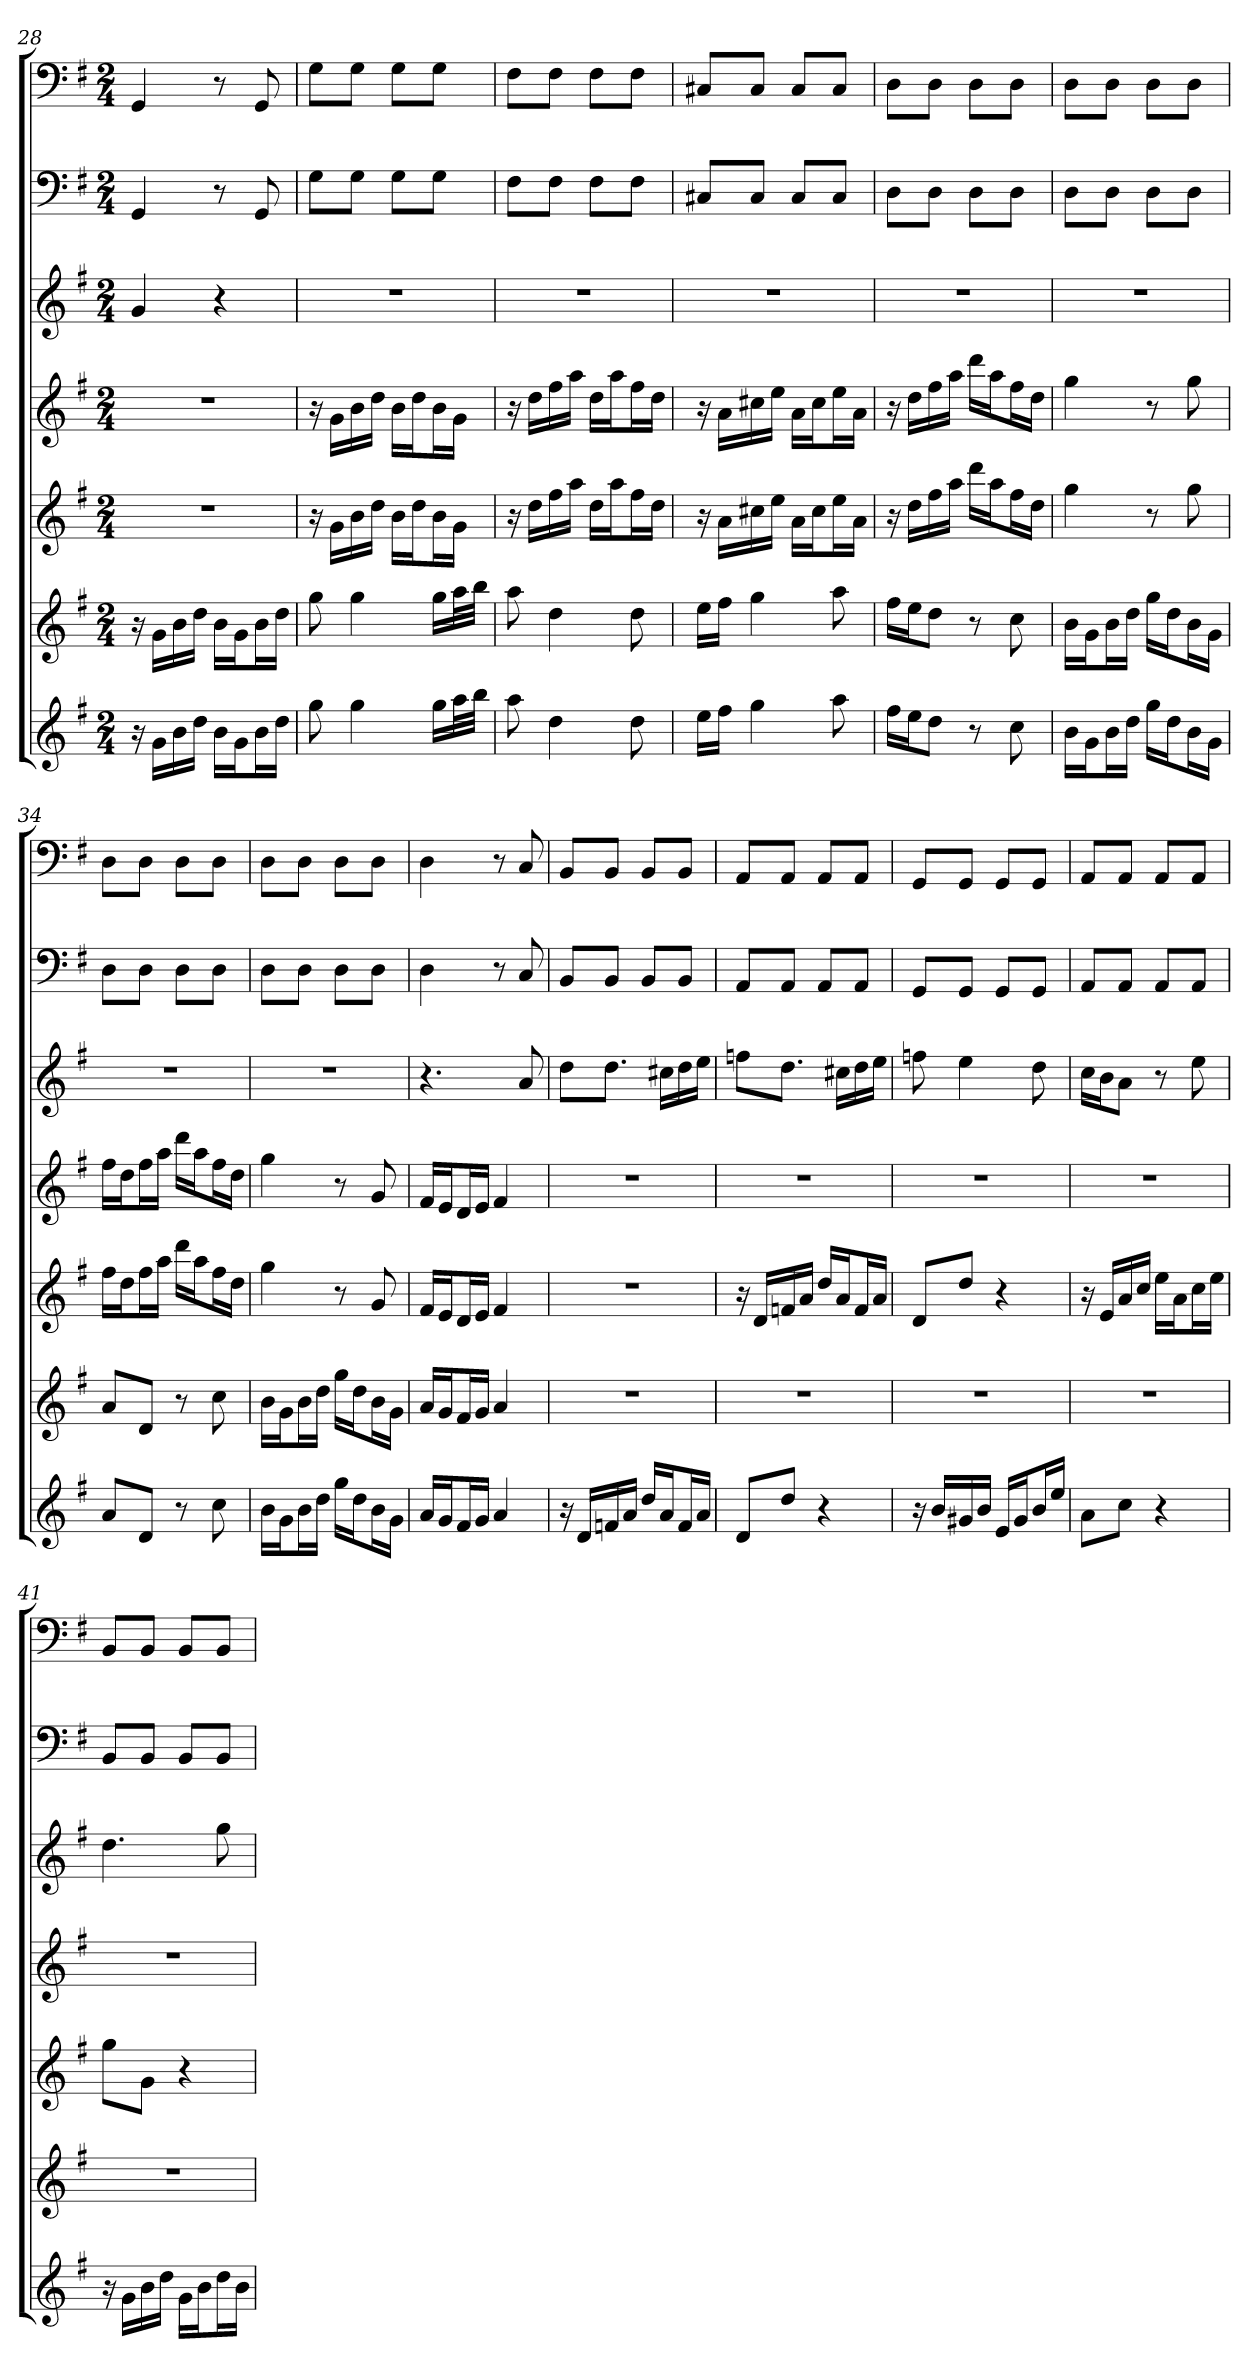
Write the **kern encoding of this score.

**kern	**kern	**kern	**kern	**kern	**kern	**kern
*part7	*part6	*part5	*part4	*part3	*part2	*part1
*staff7	*staff6	*staff5	*staff4	*staff3	*staff2	*staff1
*	*	*	*	*	*clefF4	*clefF4
*k[f#]	*k[f#]	*k[f#]	*k[f#]	*k[f#]	*k[f#]	*k[f#]
*e:	*e:	*e:	*e:	*e:	*e:	*e:
*M2/4	*M2/4	*M2/4	*M2/4	*M2/4	*M2/4	*M2/4
=28	=28	=28	=28	=28	=28	=28
16r	16r	2r	2r	4g	4GG	4GG
16gLL	16gLL	.	.	.	.	.
16b	16b	.	.	.	.	.
16ddJJ	16ddJJ	.	.	.	.	.
16bLL	16bLL	.	.	4r	8r	8r
16gJ	16gJ	.	.	.	.	.
16bL	16bL	.	.	.	8GG	8GG
16ddJJ	16ddJJ	.	.	.	.	.
=29	=29	=29	=29	=29	=29	=29
8gg	8gg	16r	16r	2r	8G\L	8G\L
.	.	16gLL	16gLL	.	.	.
4gg	4gg	16b	16b	.	8G\J	8G\J
.	.	16ddJJ	16ddJJ	.	.	.
.	.	16bLL	16bLL	.	8G\L	8G\L
.	.	16ddJ	16ddJ	.	.	.
16ggLL	16ggLL	16bL	16bL	.	8G\J	8G\J
32aaL	32aaL	16gJJ	16gJJ	.	.	.
32bbJJJ	32bbJJJ	.	.	.	.	.
=30	=30	=30	=30	=30	=30	=30
8aa	8aa	16r	16r	2r	8F#\L	8F#\L
.	.	16ddLL	16ddLL	.	.	.
4dd	4dd	16ff#	16ff#	.	8F#\J	8F#\J
.	.	16aaJJ	16aaJJ	.	.	.
.	.	16ddLL	16ddLL	.	8F#\L	8F#\L
.	.	16aaJ	16aaJ	.	.	.
8dd	8dd	16ff#L	16ff#L	.	8F#\J	8F#\J
.	.	16ddJJ	16ddJJ	.	.	.
=31	=31	=31	=31	=31	=31	=31
16eeLL	16eeLL	16r	16r	2r	8C#X/L	8C#X/L
16ff#JJ	16ff#JJ	16aLL	16aLL	.	.	.
4gg	4gg	16cc#X	16cc#X	.	8C#/J	8C#/J
.	.	16eeJJ	16eeJJ	.	.	.
.	.	16aLL	16aLL	.	8C#/L	8C#/L
.	.	16cc#J	16cc#J	.	.	.
8aa	8aa	16eeL	16eeL	.	8C#/J	8C#/J
.	.	16aJJ	16aJJ	.	.	.
=32	=32	=32	=32	=32	=32	=32
16ff#LL	16ff#LL	16r	16r	2r	8D\L	8D\L
16eeJ	16eeJ	16ddLL	16ddLL	.	.	.
8ddJ	8ddJ	16ff#	16ff#	.	8D\J	8D\J
.	.	16aaJJ	16aaJJ	.	.	.
8r	8r	16dddLL	16dddLL	.	8D\L	8D\L
.	.	16aaJ	16aaJ	.	.	.
8cc	8cc	16ff#L	16ff#L	.	8D\J	8D\J
.	.	16ddJJ	16ddJJ	.	.	.
=33	=33	=33	=33	=33	=33	=33
16bLL	16bLL	4gg	4gg	2r	8D\L	8D\L
16gJ	16gJ	.	.	.	.	.
16bL	16bL	.	.	.	8D\J	8D\J
16ddJJ	16ddJJ	.	.	.	.	.
16ggLL	16ggLL	8r	8r	.	8D\L	8D\L
16ddJ	16ddJ	.	.	.	.	.
16bL	16bL	8gg	8gg	.	8D\J	8D\J
16gJJ	16gJJ	.	.	.	.	.
=34	=34	=34	=34	=34	=34	=34
8aL	8aL	16ff#LL	16ff#LL	2r	8D\L	8D\L
.	.	16ddJ	16ddJ	.	.	.
8dJ	8dJ	16ff#L	16ff#L	.	8D\J	8D\J
.	.	16aaJJ	16aaJJ	.	.	.
8r	8r	16dddLL	16dddLL	.	8D\L	8D\L
.	.	16aaJ	16aaJ	.	.	.
8cc	8cc	16ff#L	16ff#L	.	8D\J	8D\J
.	.	16ddJJ	16ddJJ	.	.	.
=35	=35	=35	=35	=35	=35	=35
16bLL	16bLL	4gg	4gg	2r	8D\L	8D\L
16gJ	16gJ	.	.	.	.	.
16bL	16bL	.	.	.	8D\J	8D\J
16ddJJ	16ddJJ	.	.	.	.	.
16ggLL	16ggLL	8r	8r	.	8D\L	8D\L
16ddJ	16ddJ	.	.	.	.	.
16bL	16bL	8g	8g	.	8D\J	8D\J
16gJJ	16gJJ	.	.	.	.	.
=36	=36	=36	=36	=36	=36	=36
16aLL	16aLL	16f#LL	16f#LL	4.r	4D	4D
16gJ	16gJ	16eJ	16eJ	.	.	.
16f#L	16f#L	16dL	16dL	.	.	.
16gJJ	16gJJ	16eJJ	16eJJ	.	.	.
4a	4a	4f#	4f#	.	8r	8r
.	.	.	.	8a	8C	8C
=37	=37	=37	=37	=37	=37	=37
16r	2r	2r	2r	8ddL	8BB/L	8BB/L
16dLL	.	.	.	.	.	.
16fn	.	.	.	8.ddJ	8BB/J	8BB/J
16aJJ	.	.	.	.	.	.
16ddLL	.	.	.	.	8BB/L	8BB/L
16aJ	.	.	.	16cc#XLL	.	.
16fL	.	.	.	16dd	8BB/J	8BB/J
16aJJ	.	.	.	16eeJJ	.	.
=38	=38	=38	=38	=38	=38	=38
8dL	2r	16r	2r	8ffnL	8AA/L	8AA/L
.	.	16dLL	.	.	.	.
8ddJ	.	16fn	.	8.ddJ	8AA/J	8AA/J
.	.	16aJJ	.	.	.	.
4r	.	16ddLL	.	.	8AA/L	8AA/L
.	.	16aJ	.	16cc#XLL	.	.
.	.	16fL	.	16dd	8AA/J	8AA/J
.	.	16aJJ	.	16eeJJ	.	.
=39	=39	=39	=39	=39	=39	=39
16r	2r	8dL	2r	8ffn	8GG/L	8GG/L
16bLL	.	.	.	.	.	.
16g#X	.	8ddJ	.	4ee	8GG/J	8GG/J
16bJJ	.	.	.	.	.	.
16eLL	.	4r	.	.	8GG/L	8GG/L
16g#J	.	.	.	.	.	.
16bL	.	.	.	8dd	8GG/J	8GG/J
16eeJJ	.	.	.	.	.	.
=40	=40	=40	=40	=40	=40	=40
8aL	2r	16r	2r	16ccLL	8AA/L	8AA/L
.	.	16eLL	.	16bJ	.	.
8ccJ	.	16a	.	8aJ	8AA/J	8AA/J
.	.	16ccJJ	.	.	.	.
4r	.	16eeLL	.	8r	8AA/L	8AA/L
.	.	16aJ	.	.	.	.
.	.	16ccL	.	8ee	8AA/J	8AA/J
.	.	16eeJJ	.	.	.	.
=41	=41	=41	=41	=41	=41	=41
16r	2r	8ggL	2r	4.dd	8BB/L	8BB/L
16gLL	.	.	.	.	.	.
16b	.	8gJ	.	.	8BB/J	8BB/J
16ddJJ	.	.	.	.	.	.
16gLL	.	4r	.	.	8BB/L	8BB/L
16bJ	.	.	.	.	.	.
16ddL	.	.	.	8gg	8BB/J	8BB/J
16bJJ	.	.	.	.	.	.
=	=	=	=	=	=	=
*-	*-	*-	*-	*-	*-	*-
